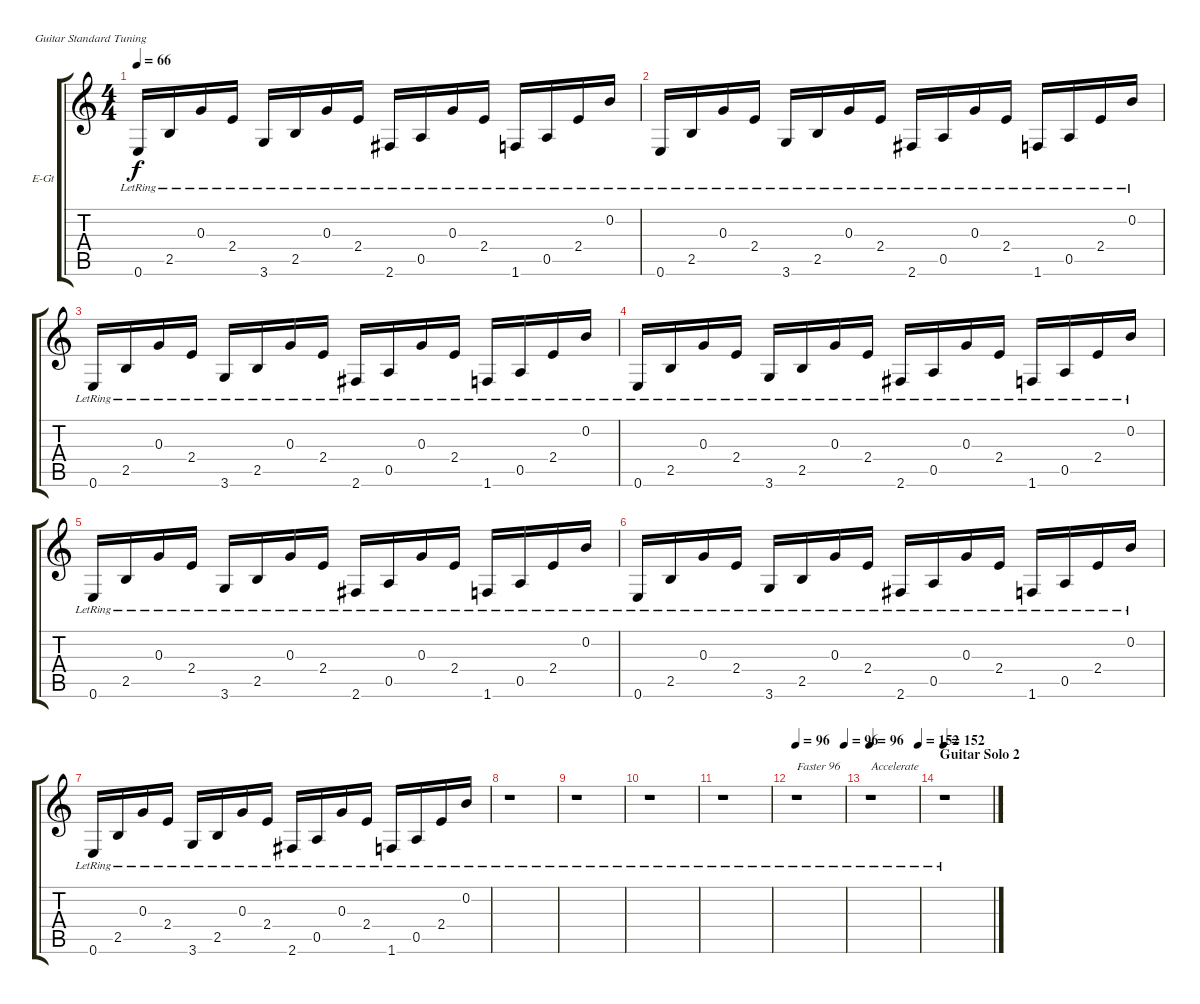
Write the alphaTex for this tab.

\bracketExtendMode groupsimilarinstruments
\firstSystemTrackNameOrientation horizontal
\otherSystemsTrackNameOrientation horizontal
\track ("Gtr. IV" "E-Gt") {instrument distortionguitar}
\staff {score tabs}
\tuning (E4 B3 G3 D3 A2 E2)
\ts (4 4)
\tempo 66
\clef g2
\ks c
0.6{lr}.16{dy f} 2.5{lr}.16 0.3{lr}.16 2.4{lr}.16 3.6{lr}.16 2.5{lr}.16 0.3{lr}.16 2.4{lr}.16 2.6{lr}.16 0.5{lr}.16 0.3{lr}.16 2.4{lr}.16 1.6{lr}.16 0.5{lr}.16 2.4{lr}.16 0.2{lr}.16 |
0.6{lr}.16 2.5{lr}.16 0.3{lr}.16 2.4{lr}.16 3.6{lr}.16 2.5{lr}.16 0.3{lr}.16 2.4{lr}.16 2.6{lr}.16 0.5{lr}.16 0.3{lr}.16 2.4{lr}.16 1.6{lr}.16 0.5{lr}.16 2.4{lr}.16 0.2{lr}.16 |
0.6{lr}.16 2.5{lr}.16 0.3{lr}.16 2.4{lr}.16 3.6{lr}.16 2.5{lr}.16 0.3{lr}.16 2.4{lr}.16 2.6{lr}.16 0.5{lr}.16 0.3{lr}.16 2.4{lr}.16 1.6{lr}.16 0.5{lr}.16 2.4{lr}.16 0.2{lr}.16 |
0.6{lr}.16 2.5{lr}.16 0.3{lr}.16 2.4{lr}.16 3.6{lr}.16 2.5{lr}.16 0.3{lr}.16 2.4{lr}.16 2.6{lr}.16 0.5{lr}.16 0.3{lr}.16 2.4{lr}.16 1.6{lr}.16 0.5{lr}.16 2.4{lr}.16 0.2{lr}.16 |
0.6{lr}.16 2.5{lr}.16 0.3{lr}.16 2.4{lr}.16 3.6{lr}.16 2.5{lr}.16 0.3{lr}.16 2.4{lr}.16 2.6{lr}.16 0.5{lr}.16 0.3{lr}.16 2.4{lr}.16 1.6{lr}.16 0.5{lr}.16 2.4{lr}.16 0.2{lr}.16 |
0.6{lr}.16 2.5{lr}.16 0.3{lr}.16 2.4{lr}.16 3.6{lr}.16 2.5{lr}.16 0.3{lr}.16 2.4{lr}.16 2.6{lr}.16 0.5{lr}.16 0.3{lr}.16 2.4{lr}.16 1.6{lr}.16 0.5{lr}.16 2.4{lr}.16 0.2{lr}.16 |
0.6{lr}.16 2.5{lr}.16 0.3{lr}.16 2.4{lr}.16 3.6{lr}.16 2.5{lr}.16 0.3{lr}.16 2.4{lr}.16 2.6{lr}.16 0.5{lr}.16 0.3{lr}.16 2.4{lr}.16 1.6{lr}.16 0.5{lr}.16 2.4{lr}.16 0.2{lr}.16 |
r.1 |
r.1 |
r.1 |
r.1 |
\tempo 96
\tempo (96 1)
r.1{txt "Faster 96"} |
\tempo 96
\tempo (152 1)
r.1{txt "Accelerate"} |
\section ("" "Guitar Solo 2")
\tempo 152
r.1
